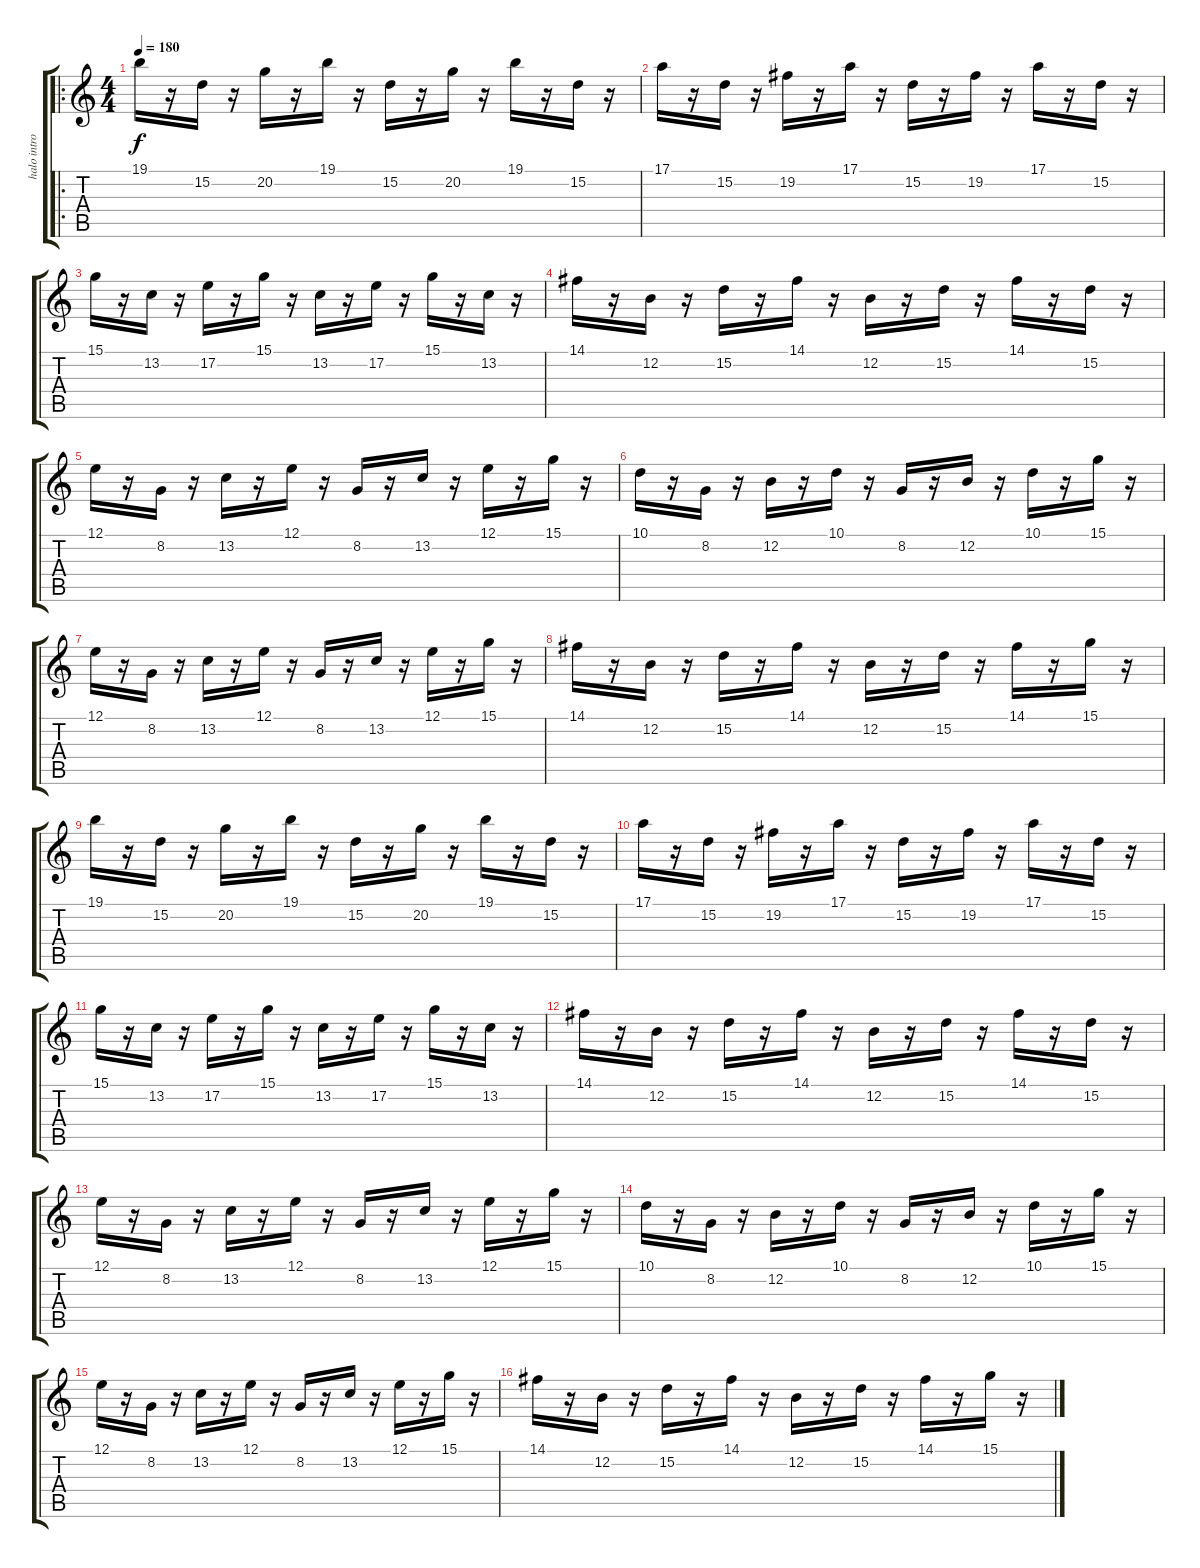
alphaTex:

\track ("halo intro" "halo intro") {instrument pad7halo}
\staff {score tabs}
\tuning (E4 B3 G3 D3 A2 E2) {hide}
\ro
\ts (4 4)
\tempo 180
\clef g2
\ks c
19.1.16{dy f} r.16 15.2.16 r.16 20.2.16 r.16 19.1.16 r.16 15.2.16 r.16 20.2.16 r.16 19.1.16 r.16 15.2.16 r.16 |
17.1.16 r.16 15.2.16 r.16 19.2.16 r.16 17.1.16 r.16 15.2.16 r.16 19.2.16 r.16 17.1.16 r.16 15.2.16 r.16 |
15.1.16 r.16 13.2.16 r.16 17.2.16 r.16 15.1.16 r.16 13.2.16 r.16 17.2.16 r.16 15.1.16 r.16 13.2.16 r.16 |
14.1.16 r.16 12.2.16 r.16 15.2.16 r.16 14.1.16 r.16 12.2.16 r.16 15.2.16 r.16 14.1.16 r.16 15.2.16 r.16 |
12.1.16 r.16 8.2.16 r.16 13.2.16 r.16 12.1.16 r.16 8.2.16 r.16 13.2.16 r.16 12.1.16 r.16 15.1.16 r.16 |
10.1.16 r.16 8.2.16 r.16 12.2.16 r.16 10.1.16 r.16 8.2.16 r.16 12.2.16 r.16 10.1.16 r.16 15.1.16 r.16 |
12.1.16 r.16 8.2.16 r.16 13.2.16 r.16 12.1.16 r.16 8.2.16 r.16 13.2.16 r.16 12.1.16 r.16 15.1.16 r.16 |
14.1.16 r.16 12.2.16 r.16 15.2.16 r.16 14.1.16 r.16 12.2.16 r.16 15.2.16 r.16 14.1.16 r.16 15.1.16 r.16 |
19.1.16 r.16 15.2.16 r.16 20.2.16 r.16 19.1.16 r.16 15.2.16 r.16 20.2.16 r.16 19.1.16 r.16 15.2.16 r.16 |
17.1.16 r.16 15.2.16 r.16 19.2.16 r.16 17.1.16 r.16 15.2.16 r.16 19.2.16 r.16 17.1.16 r.16 15.2.16 r.16 |
15.1.16 r.16 13.2.16 r.16 17.2.16 r.16 15.1.16 r.16 13.2.16 r.16 17.2.16 r.16 15.1.16 r.16 13.2.16 r.16 |
14.1.16 r.16 12.2.16 r.16 15.2.16 r.16 14.1.16 r.16 12.2.16 r.16 15.2.16 r.16 14.1.16 r.16 15.2.16 r.16 |
12.1.16 r.16 8.2.16 r.16 13.2.16 r.16 12.1.16 r.16 8.2.16 r.16 13.2.16 r.16 12.1.16 r.16 15.1.16 r.16 |
10.1.16 r.16 8.2.16 r.16 12.2.16 r.16 10.1.16 r.16 8.2.16 r.16 12.2.16 r.16 10.1.16 r.16 15.1.16 r.16 |
12.1.16 r.16 8.2.16 r.16 13.2.16 r.16 12.1.16 r.16 8.2.16 r.16 13.2.16 r.16 12.1.16 r.16 15.1.16 r.16 |
14.1.16 r.16 12.2.16 r.16 15.2.16 r.16 14.1.16 r.16 12.2.16 r.16 15.2.16 r.16 14.1.16 r.16 15.1.16 r.16
